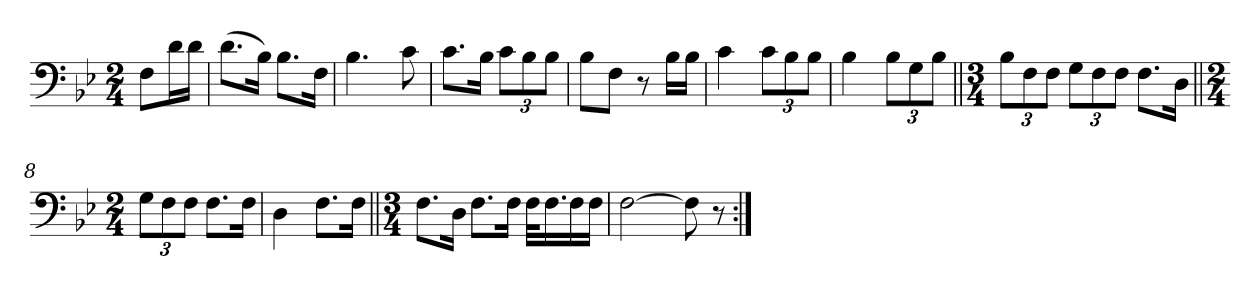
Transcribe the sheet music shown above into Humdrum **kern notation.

**kern
*part1
*staff1
*clefF4
*k[b-e-]
*M2/4
=
8F\L
16d\L
16d\JJ
=1
(8.d\L
16B-\Jk)
8.B-\L
16F\Jk
=2
4.B-\
8c\
=3
8.c\L
16B-\Jk
12c\L
12B-\
12B-\J
=4
8B-\L
8F\J
8r
16B-\LL
16B-\JJ
=5
4c\
12c\L
12B-\
12B-\J
=6
4B-\
12B-\L
12G\
12B-\J
=7||
*M3/4
12B-\L
12F\
12F\J
12G\L
12F\
12F\J
8.F\L
16D\Jk
=8||
*M2/4
12G\L
12F\
12F\J
8.F\L
16F\Jk
=9
4D\
8.F\L
16F\Jk
=10||
*M3/4
8.F\L
16D\Jk
8.F\L
16F\Jk
32F\KLL
16.F\
16F\
16F\JJ
=11
[2F\
8F\]
8r
=:|!
*-
